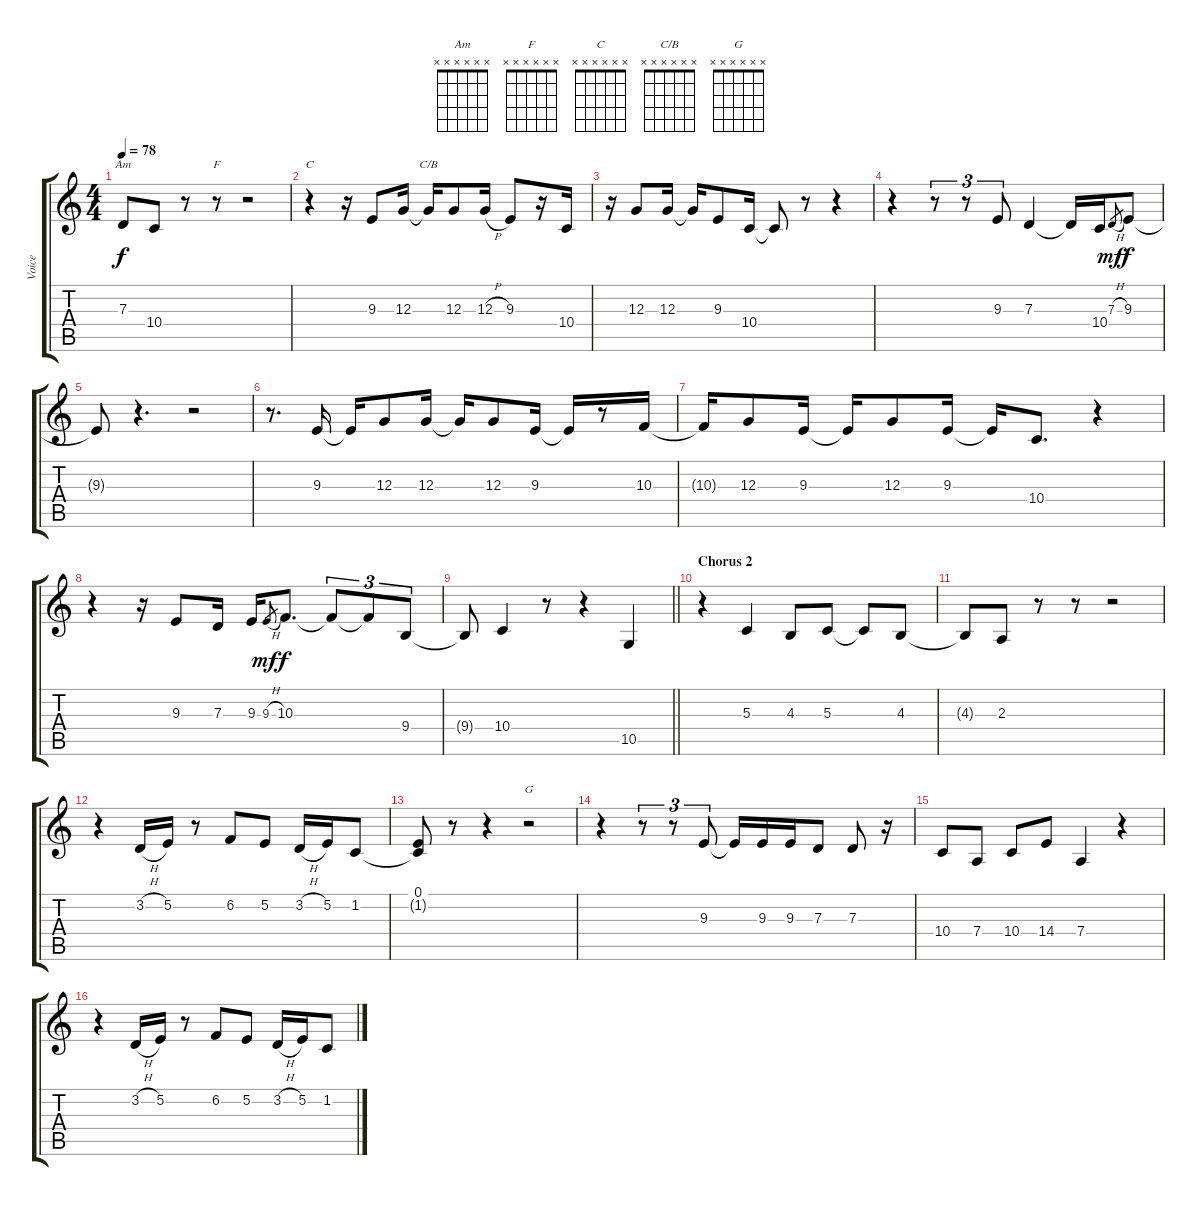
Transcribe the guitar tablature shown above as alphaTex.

\track ("Voice" "Voice") {instrument clarinet}
\staff {score tabs}
\tuning (E4 B3 G3 D3 A2 E2) {hide}
\chord ("Am" x x x x x x)
\chord ("F" x x x x x x)
\chord ("C" x x x x x x)
\chord ("C/B" x x x x x x)
\chord ("G" x x x x x x)
\ts (4 4)
\tempo 78
\clef g2
\ks c
7.3.8{ch "Am" dy f} 10.4.8 r.8 r.8{ch "F"} r.2 |
r.4{ch "C"} r.16 9.3.8 12.3.16 12.3{t}.16{ch "C/B"} 12.3.8 12.3{h}.16 9.3.8 r.16 10.4.16 |
r.16 12.3.8 12.3.16 12.3{t}.16 9.3.8 10.4.16 10.4{t}.8 r.8 r.4 |
r.4 r.8{tu (3 2)} r.8{tu (3 2)} 9.3.8{tu (3 2)} 7.3.4 7.3{t}.16 10.4.16 7.3{h}.8{gr dy mf} 9.3.8{dy f} |
9.3{t}.8 r.4{d} r.2 |
r.8{d} 9.3.16 9.3{t}.16 12.3.8 12.3.16 12.3{t}.16 12.3.8 9.3.16 9.3{t}.16 r.8 10.3.16 |
10.3{t}.16 12.3.8 9.3.16 9.3{t}.16 12.3.8 9.3.16 9.3{t}.16 10.4.8{d} r.4 |
r.4 r.16 9.3.8 7.3.16 9.3.16 9.3{h}.8{gr dy mf} 10.3.8{d dy f} 10.3{t}.8{tu (3 2)} 10.3{t}.8{tu (3 2)} 9.4.8{tu (3 2)} |
\barLineRight lightlight
9.4{t}.8 10.4.4 r.8 r.4 10.5.4 |
\section ("" "Chorus 2")
r.4 5.3.4 4.3.8 5.3.8 5.3{t}.8 4.3.8 |
4.3{t}.8 2.3.8 r.8 r.8 r.2 |
r.4 3.2{h}.16 5.2.16 r.8 6.2.8 5.2.8 3.2{h}.16 5.2.16 1.2.8 |
(0.1 1.2{t}).8 r.8 r.4 r.2{ch "G"} |
r.4 r.8{tu (3 2)} r.8{tu (3 2)} 9.3.8{tu (3 2)} 9.3{t}.16 9.3.16 9.3.16 7.3.8 7.3.8 r.16 |
10.4.8 7.4.8 10.4.8 14.4.8 7.4.4 r.4 |
r.4 3.2{h}.16 5.2.16 r.8 6.2.8 5.2.8 3.2{h}.16 5.2.16 1.2.8
